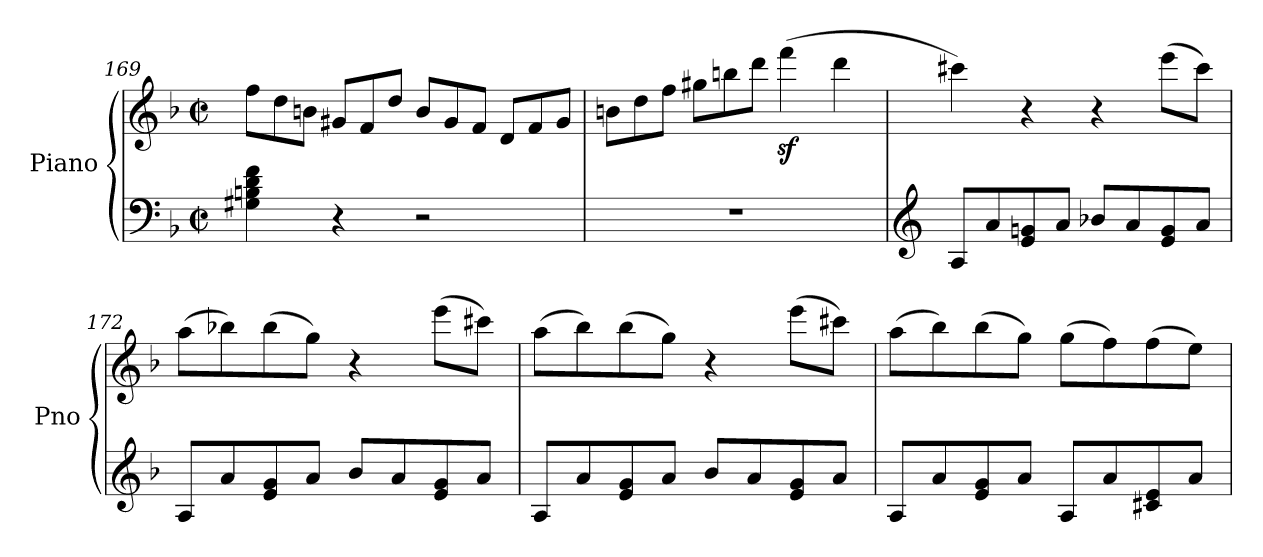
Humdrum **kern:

**kern	**kern
*part1	*part1
*staff2	*staff1
*I"Piano	*
*I'Pno	*
*clefF4	*clefG2
*k[b-]	*k[b-]
*M4/4	*M4/4
*met(c|)	*met(c|)
*	*Xtuplet
=169	=169
4G#X\ 4Bn\ 4d\ 4f\	12ff\L
.	12dd\
.	12bn\J
4r	12g#X/L
.	12f/
.	12dd/J
2r	12b/L
.	12g#/
.	12f/J
.	12d/L
.	12f/
.	12g#/J
=170	=170
1r	12bn\L
.	12dd\
.	12ff\J
.	12gg#X\L
.	12bbn\
.	12ddd\J
.	(4fffz<\
.	4ddd\
=171	=171
*clefG2	*
8A/L	4ccc#X\)
8a/	.
8e/ 8gn/	4r
8a/J	.
8b-X/L	4r
8a/	.
8e/ 8g/	(8eee\L
8a/J	8ccc#\J)
!!LO:PB:g=z
=172	=172
8A/L	(8aa\L
8a/	8bb-X\)
8e/ 8g/	(8bb-\
8a/J	8gg\J)
8b-/L	4r
8a/	.
8e/ 8g/	(8eee\L
8a/J	8ccc#X\J)
=173	=173
8A/L	(8aa\L
8a/	8bb-\)
8e/ 8g/	(8bb-\
8a/J	8gg\J)
8b-/L	4r
8a/	.
8e/ 8g/	(8eee\L
8a/J	8ccc#X\J)
=174	=174
8A/L	(8aa\L
8a/	8bb-\)
8e/ 8g/	(8bb-\
8a/J	8gg\J)
8A/L	(8gg\L
8a/	8ff\)
8c#X/ 8e/	(8ff\
8a/J	8ee\J)
=	=
*-	*-
